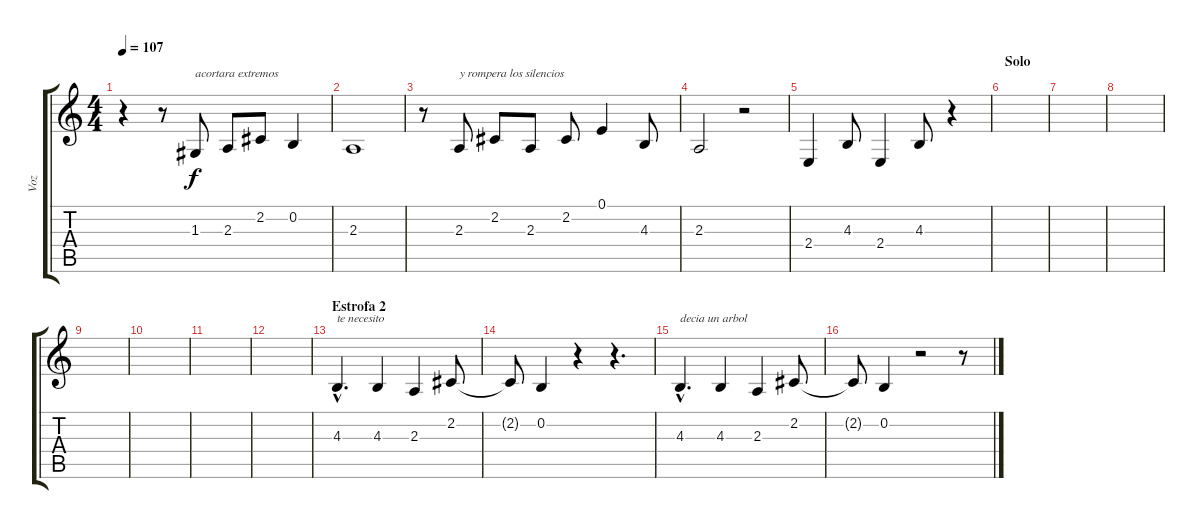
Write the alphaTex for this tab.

\track ("Voz" "Voz") {instrument lead6voice}
\staff {score tabs}
\tuning (E4 B3 G3 D3 A2 E2) {hide}
\ts (4 4)
\tempo 107
\clef g2
\ks c
r.4{dy f} r.8 1.3.8{txt "acortara extremos"} 2.3.8 2.2.8 0.2.4 |
2.3.1 |
r.8 2.3.8{txt "y rompera los silencios"} 2.2.8 2.3.8 2.2.8 0.1.4 4.3.8 |
2.3.2 r.2 |
2.4.4 4.3.8 2.4.4 4.3.8 r.4 |
\section ("" "Solo")
|
|
|
|
|
|
|
\section ("" "Estrofa 2")
4.3{hac}.4{d txt "te necesito"} 4.3.4 2.3.4 2.2.8 |
2.2{t}.8 0.2.4 r.4 r.4{d} |
4.3{hac}.4{d txt "decia un arbol"} 4.3.4 2.3.4 2.2.8 |
2.2{t}.8 0.2.4 r.2 r.8
